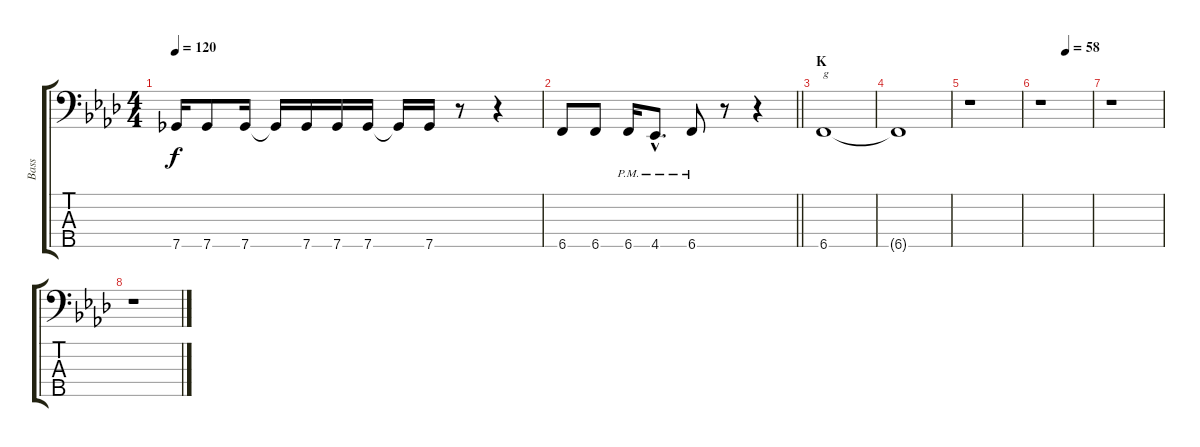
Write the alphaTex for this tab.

\track ("Bass" "Bass") {instrument slapbass1}
\staff {score tabs}
\tuning (G2 D2 A1 E1 B0) {hide}
\ts (4 4)
\tempo 120
\clef f4
\ks fminor
7.5.16{dy f} 7.5.8 7.5.16 7.5{t}.16 7.5.16 7.5.16 7.5.16 7.5{t}.16 7.5.16 r.8 r.4 |
\barLineRight lightlight
6.5.8 6.5.8 6.5{pm}.16 4.5{hac pm}.8{d} 6.5{pm}.8 r.8 r.4 |
\section ("" "K")
6.5.1{txt "g"} |
6.5{t}.1 |
r.1 |
\tempo (58 0.5)
r.1 |
r.1 |
r.1
